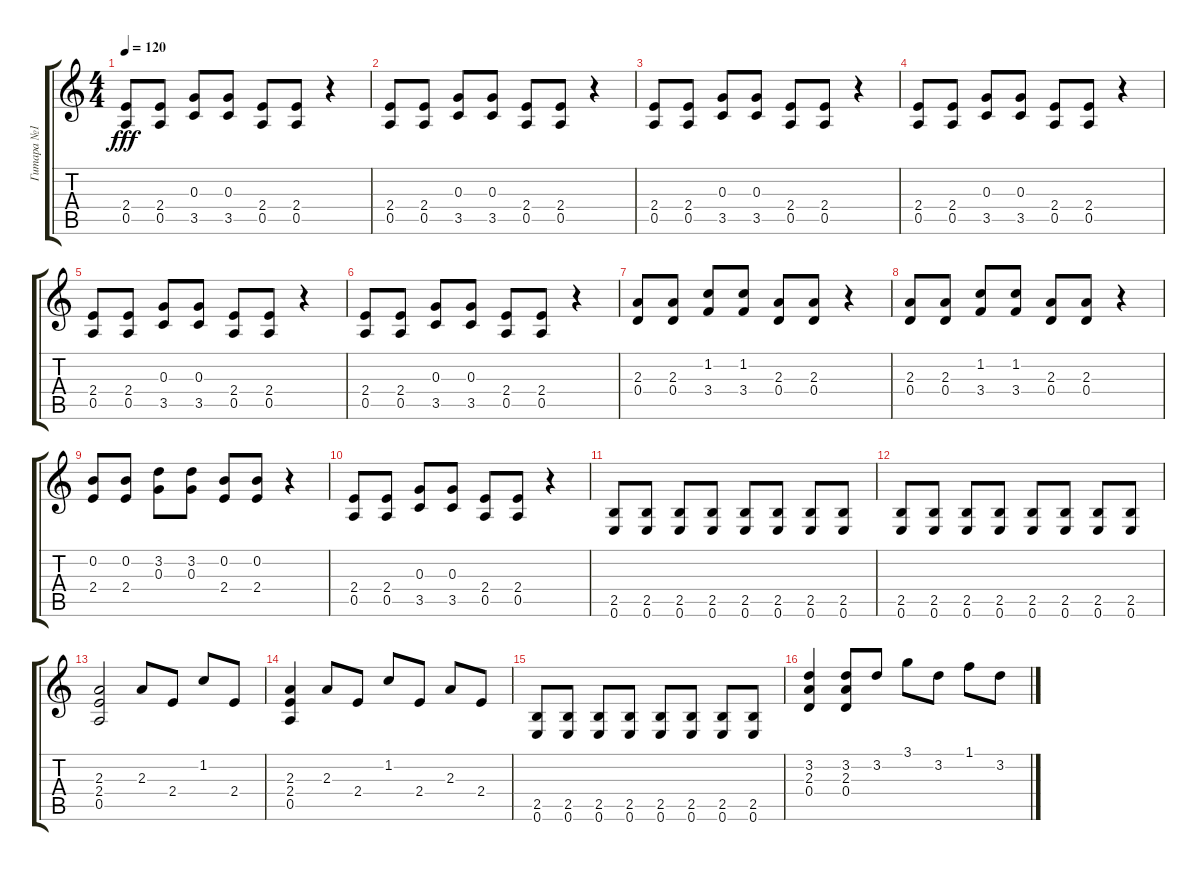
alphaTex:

\track ("Гитара №1" "Гитара №1") {instrument distortionguitar}
\staff {score tabs}
\tuning (E4 B3 G3 D3 A2 E2) {hide}
\ts (4 4)
\tempo 120
\clef g2
\ks c
(2.4 0.5).8{dy fff} (2.4 0.5).8 (0.3 3.5).8 (0.3 3.5).8 (2.4 0.5).8 (2.4 0.5).8 r.4 |
(2.4 0.5).8 (2.4 0.5).8 (0.3 3.5).8 (0.3 3.5).8 (2.4 0.5).8 (2.4 0.5).8 r.4 |
(2.4 0.5).8 (2.4 0.5).8 (0.3 3.5).8 (0.3 3.5).8 (2.4 0.5).8 (2.4 0.5).8 r.4 |
(2.4 0.5).8 (2.4 0.5).8 (0.3 3.5).8 (0.3 3.5).8 (2.4 0.5).8 (2.4 0.5).8 r.4 |
(2.4 0.5).8 (2.4 0.5).8 (0.3 3.5).8 (0.3 3.5).8 (2.4 0.5).8 (2.4 0.5).8 r.4 |
(2.4 0.5).8 (2.4 0.5).8 (0.3 3.5).8 (0.3 3.5).8 (2.4 0.5).8 (2.4 0.5).8 r.4 |
(2.3 0.4).8 (2.3 0.4).8 (1.2 3.4).8 (1.2 3.4).8 (2.3 0.4).8 (2.3 0.4).8 r.4 |
(2.3 0.4).8 (2.3 0.4).8 (1.2 3.4).8 (1.2 3.4).8 (2.3 0.4).8 (2.3 0.4).8 r.4 |
(0.2 2.4).8 (0.2 2.4).8 (3.2 0.3).8 (3.2 0.3).8 (0.2 2.4).8 (0.2 2.4).8 r.4 |
(2.4 0.5).8 (2.4 0.5).8 (0.3 3.5).8 (0.3 3.5).8 (2.4 0.5).8 (2.4 0.5).8 r.4 |
(2.5 0.6).8 (2.5 0.6).8 (2.5 0.6).8 (2.5 0.6).8 (2.5 0.6).8 (2.5 0.6).8 (2.5 0.6).8 (2.5 0.6).8 |
(2.5 0.6).8 (2.5 0.6).8 (2.5 0.6).8 (2.5 0.6).8 (2.5 0.6).8 (2.5 0.6).8 (2.5 0.6).8 (2.5 0.6).8 |
(2.3 2.4 0.5).2 2.3.8 2.4.8 1.2.8 2.4.8 |
(2.3 2.4 0.5).4 2.3.8 2.4.8 1.2.8 2.4.8 2.3.8 2.4.8 |
(2.5 0.6).8 (2.5 0.6).8 (2.5 0.6).8 (2.5 0.6).8 (2.5 0.6).8 (2.5 0.6).8 (2.5 0.6).8 (2.5 0.6).8 |
(3.2 2.3 0.4).4 (3.2 2.3 0.4).8 3.2.8 3.1.8 3.2.8 1.1.8 3.2.8
